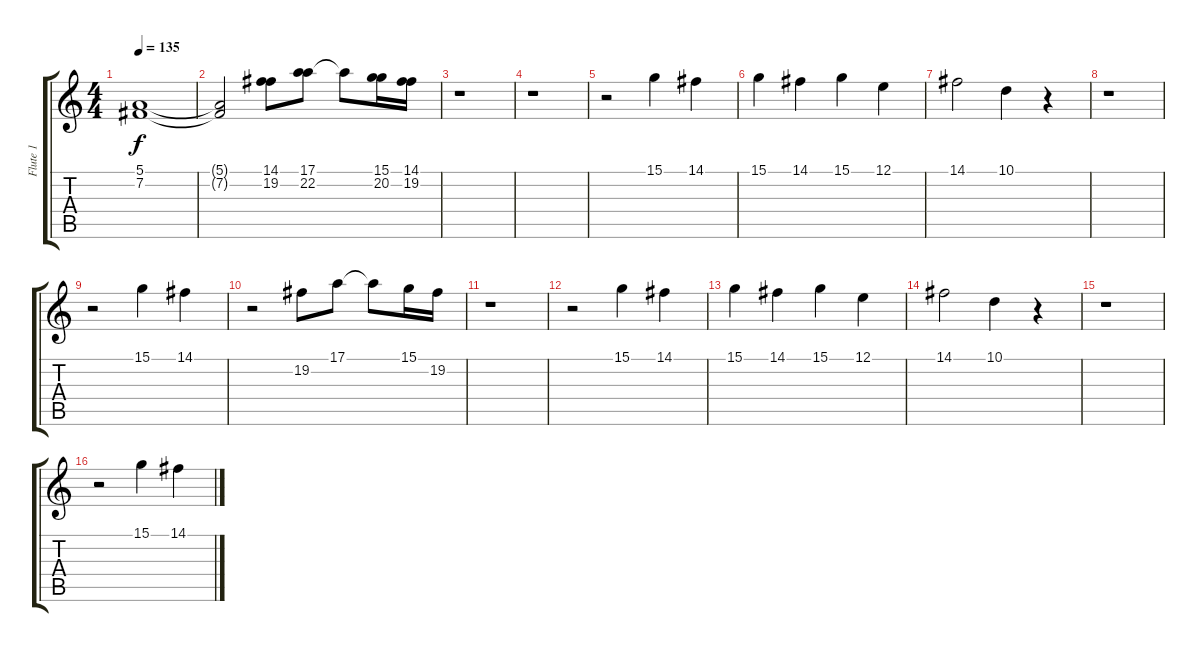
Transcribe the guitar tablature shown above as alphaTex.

\track ("Flute 1" "Flute 1") {instrument flute}
\staff {score tabs}
\tuning (E4 B3 G3 D3 A2 E2) {hide}
\ts (4 4)
\tempo 135
\clef g2
\ks c
(5.1 7.2).1{dy f} |
(5.1{t} 7.2{t}).2 (14.1 19.2).8 (17.1 22.2).8 17.1{t}.8 (15.1 20.2).16 (14.1 19.2).16 |
r.1 |
r.1 |
r.2 15.1.4 14.1.4 |
15.1.4 14.1.4 15.1.4 12.1.4 |
14.1.2 10.1.4 r.4 |
r.1 |
r.2 15.1.4 14.1.4 |
r.2 19.2.8 17.1.8 17.1{t}.8 15.1.16 19.2.16 |
r.1 |
r.2 15.1.4 14.1.4 |
15.1.4 14.1.4 15.1.4 12.1.4 |
14.1.2{volume 13} 10.1.4 r.4 |
r.1{volume 12} |
r.2{volume 11} 15.1.4 14.1.4
